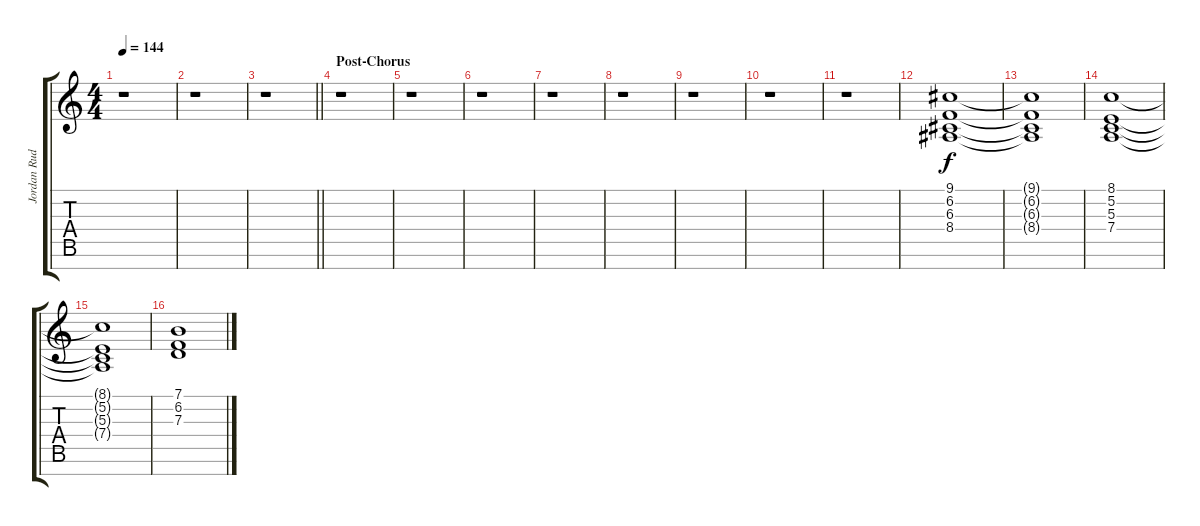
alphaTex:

\track ("Jordan Rudess" "Jordan Rud") {instrument lead1square}
\staff {score tabs}
\tuning (E4 B3 G3 D3 A2 E2 B1) {hide}
\ts (4 4)
\tempo 144
\clef g2
\ks c
r.1{dy f} |
r.1 |
\barLineRight lightlight
r.1 |
\section ("" "Post-Chorus")
r.1 |
r.1 |
r.1 |
r.1 |
r.1 |
r.1 |
r.1 |
r.1 |
(9.1 6.2 6.3 8.4).1{volume 8 instrument stringensemble1} |
(9.1{t} 6.2{t} 6.3{t} 8.4{t}).1 |
(8.1 5.2 5.3 7.4).1 |
(8.1{t} 5.2{t} 5.3{t} 7.4{t}).1 |
(7.1 6.2 7.3).1
